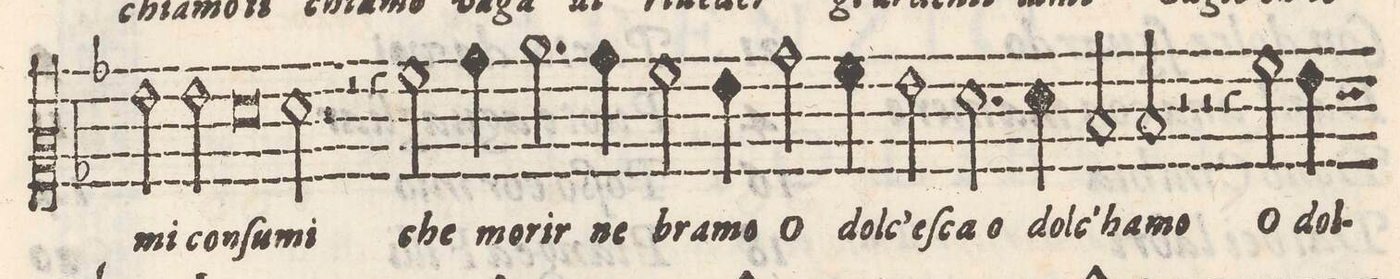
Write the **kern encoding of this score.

**kern	**text
*I"QVINTO	*
*clefC2	*
*k[b-]	*
*M2/1	*
2g\	mi
2g\	con-
=10-	=10-
0fny	-ſu-
=11-	=11-
2f\	-mi
2r	.
2r	.
4r	.
2a\	che
=12-	=12-
4b-\	mo-
2.cc\	-rir
4b-\	ne
2a\	bra-
=13-	=13-
4g\	-mo
2b-\	O
4a\	dol-
2g\	-c'eſ-
2.f\	ca o
=14-	=14-
4f\	dol'c-
2d/	-ha-
2d/	-mo
2r	.
=15-	=15-
2r	.
4r	.
2a\	O
4g\	dol-
*-	*-
